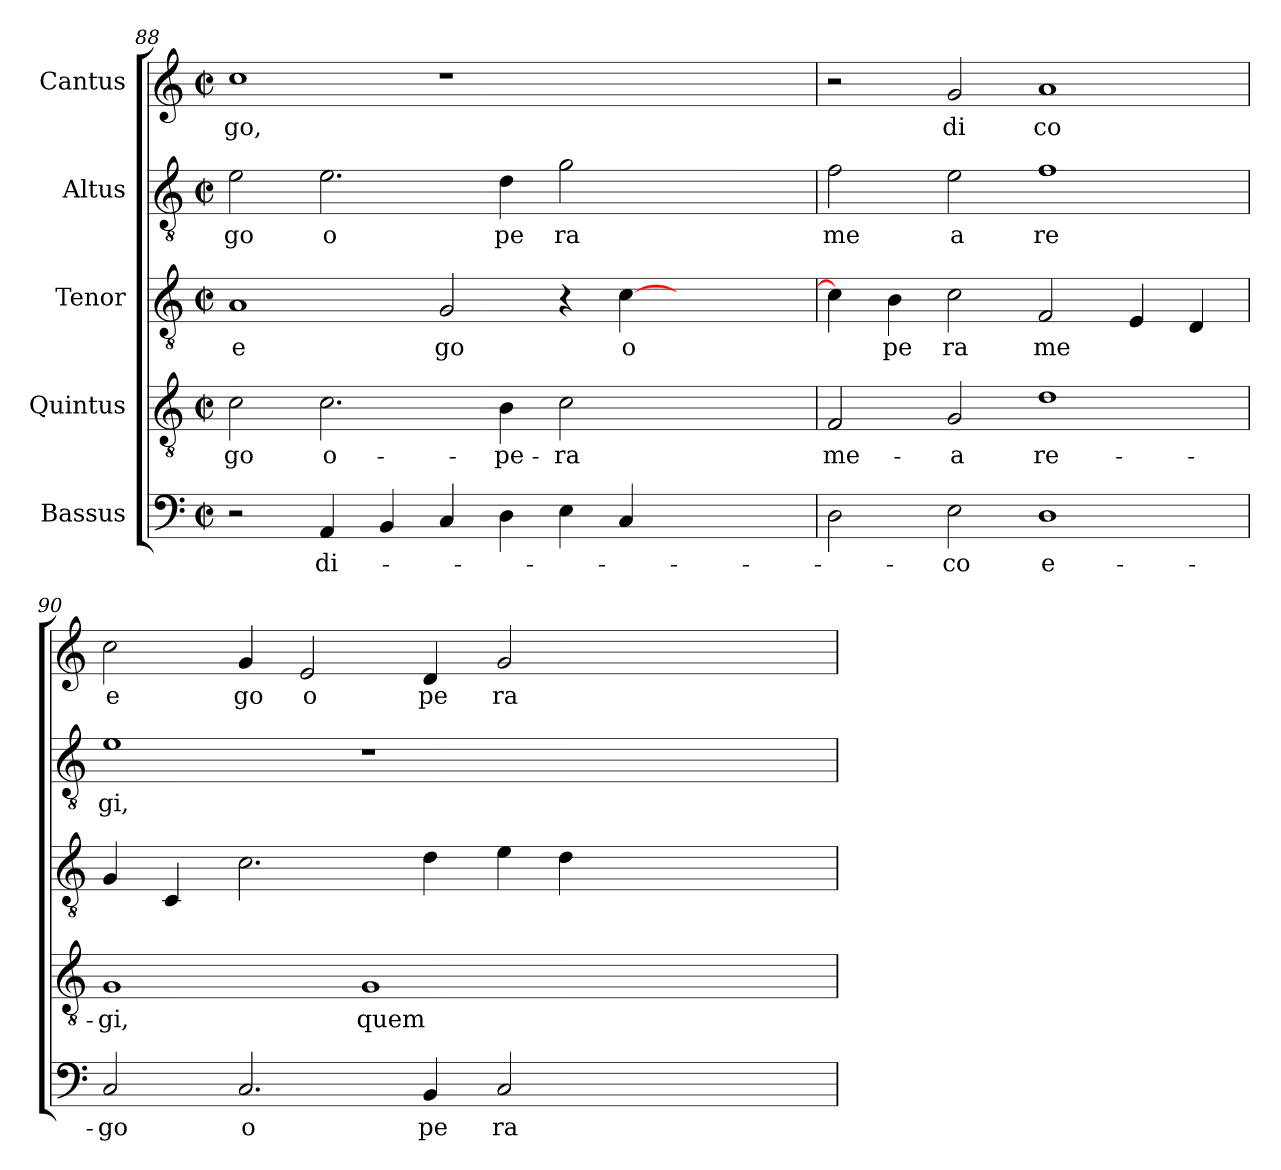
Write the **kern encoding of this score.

**kern	**text	**kern	**text	**kern	**text	**kern	**text	**kern	**text
*part5	*part5	*part4	*part4	*part3	*part3	*part2	*part2	*part1	*part1
*staff5	*staff5	*staff4	*staff4	*staff3	*staff3	*staff2	*staff2	*staff1	*staff1
*I"Bassus	*	*I"Quintus	*	*I"Tenor	*	*I"Altus	*	*I"Cantus	*
*clefF4	*	*clefGv2	*	*clefGv2	*	*clefGv2	*	*clefG2	*
*	*	*	*	*k[]	*	*	*	*k[]	*
*	*	*	*	*C:	*	*	*	*C:	*
*M2/2	*	*M2/2	*	*M2/2	*	*M2/2	*	*M2/2	*
*met(c|)	*	*met(c|)	*	*met(c|)	*	*met(c|)	*	*met(c|)	*
=88	=88	=88	=88	=88	=88	=88	=88	=88	=88
!	!	!	!LO:LY:b:cj	!	!LO:LY:b:cj	!	!LO:LY:b:cj	!	!LO:LY:b:cj
2r	.	2c\	-go	1A	e	2e\	go	1cc	go,
!	!LO:LY:b:cj	!	!LO:LY:b:cj	!	!	!	!LO:LY:b:cj	!	!
4AA/	di-	2.c\	o-	.	.	2.e\	o	.	.
4BB/	.	.	.	.	.	.	.	.	.
!	!	!	!	!	!LO:LY:b:cj	!	!	!LO:N:vis=1	!
4C/	.	.	.	2G/	go	.	.	0r	.
!	!	!	!LO:LY:b:cj	!	!	!	!LO:LY:b:cj	!	!
4D\	.	4B\	-pe-	.	.	4d\	pe	.	.
!	!	!	!LO:LY:b:cj	!	!	!	!LO:LY:b:cj	!	!
4E\	.	2c\	-ra	4r	.	2g\	ra	.	.
!	!	!	!	!	!LO:LY:b:cj	!	!	!	!
4C/	.	.	.	[>4c\	o	.	.	.	.
1ryy	.	1ryy	.	1ryy	.	1ryy	.	.	.
=89	=89	=89	=89	=89	=89	=89	=89	=89	=89
!	!	!	!LO:LY:b:cj	!	!	!	!LO:LY:b:cj	!	!
2D\	.	2F/	me-	4c\]	.	2f\	me	2r	.
!	!	!	!	!	!LO:LY:b:cj	!	!	!	!
.	.	.	.	4B\	pe	.	.	.	.
!	!LO:LY:b:cj	!	!LO:LY:b:cj	!	!LO:LY:b:cj	!	!LO:LY:b:cj	!	!LO:LY:b:cj
2E\	-co	2G/	-a	2c\	ra	2e\	a	2g/	di
!	!LO:LY:b:cj	!	!LO:LY:b:cj	!	!LO:LY:b	!	!LO:LY:b:cj	!	!LO:LY:b:cj
1D	e-	1d	re-	2F/	me	1f	re	1a	co
.	.	.	.	4E/	.	.	.	.	.
.	.	.	.	4D/	.	.	.	.	.
!!LO:PB:g=z
=90	=90	=90	=90	=90	=90	=90	=90	=90	=90
!	!LO:LY:b:cj	!	!LO:LY:b:cj	!	!	!	!LO:LY:b:cj	!	!LO:LY:b:cj
*	*	*	*	*^	*	*	*	*	*
2C/	-go	1G	-gi,	4G/	4ryy	.	1e	gi,	2cc\	e
.	.	.	.	4C/	32ryy	.	.	.	.	.
.	.	.	.	.	1ryy	.	.	.	.	.
!	!LO:LY:b:cj	!	!	!	!	!	!	!	!	!LO:LY:b:cj
2.C/	o	.	.	2.c\	.	.	.	.	4g/	go
!	!	!	!	!	!	!	!	!	!	!LO:LY:b:cj
.	.	.	.	.	.	.	.	.	2e/	o
!	!	!	!LO:LY:b:cj	!	!	!	!LO:N:vis=1	!	!	!
.	.	1G	quem	.	.	.	0r	.	.	.
!	!LO:LY:b:cj	!	!	!	!	!	!	!	!	!LO:LY:b:cj
4BB/	pe	.	.	4d\	.	.	.	.	4d/	pe
.	.	.	.	.	1ryy	.	.	.	.	.
!	!LO:LY:b:cj	!	!	!	!	!	!	!	!	!LO:LY:b:cj
2C/	ra	.	.	4e\	.	.	.	.	2g/	ra
.	.	.	.	4d\	.	.	.	.	.	.
1ryy	.	1ryy	.	1ryy	.	.	.	.	1ryy	.
.	.	.	.	.	2ryy	.	.	.	.	.
.	.	.	.	.	8..ryy	.	.	.	.	.
*	*	*	*	*v	*v	*	*	*	*	*
=	=	=	=	=	=	=	=	=	=
*-	*-	*-	*-	*-	*-	*-	*-	*-	*-
